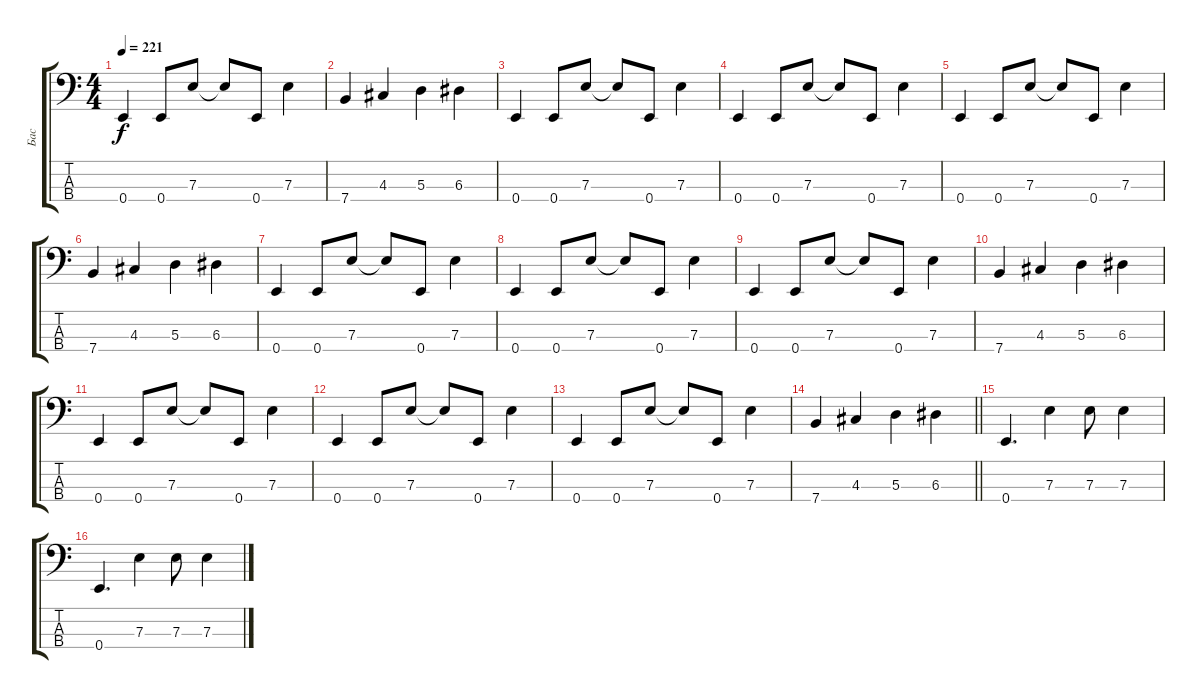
\track ("Бас" "Бас") {instrument electricbassfinger}
\staff {score tabs}
\tuning (G2 D2 A1 E1) {hide}
\ts (4 4)
\tempo 221
\clef f4
\ks c
0.4.4{dy f} 0.4.8 7.3.8 7.3{t}.8 0.4.8 7.3.4 |
7.4.4 4.3.4 5.3.4 6.3.4 |
0.4.4 0.4.8 7.3.8 7.3{t}.8 0.4.8 7.3.4 |
0.4.4 0.4.8 7.3.8 7.3{t}.8 0.4.8 7.3.4 |
0.4.4 0.4.8 7.3.8 7.3{t}.8 0.4.8 7.3.4 |
7.4.4 4.3.4 5.3.4 6.3.4 |
0.4.4 0.4.8 7.3.8 7.3{t}.8 0.4.8 7.3.4 |
0.4.4 0.4.8 7.3.8 7.3{t}.8 0.4.8 7.3.4 |
0.4.4 0.4.8 7.3.8 7.3{t}.8 0.4.8 7.3.4 |
7.4.4 4.3.4 5.3.4 6.3.4 |
0.4.4 0.4.8 7.3.8 7.3{t}.8 0.4.8 7.3.4 |
0.4.4 0.4.8 7.3.8 7.3{t}.8 0.4.8 7.3.4 |
0.4.4 0.4.8 7.3.8 7.3{t}.8 0.4.8 7.3.4 |
\barLineRight lightlight
7.4.4 4.3.4 5.3.4 6.3.4 |
0.4.4{d} 7.3.4 7.3.8 7.3.4 |
0.4.4{d} 7.3.4 7.3.8 7.3.4
